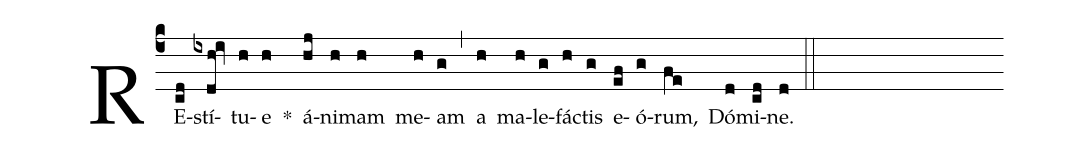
%%
(c4)
RE(cd)stí(ixdh!iv)tu(h)e(h) *()
á(hj)ni(h)mam(h) me(h)am(g) (,)
a(h) ma(h)le(g)fác(h)tis(g) e(ef)ó(g)rum,(fe) Dó(d)mi(cd)ne.(d) (::)
